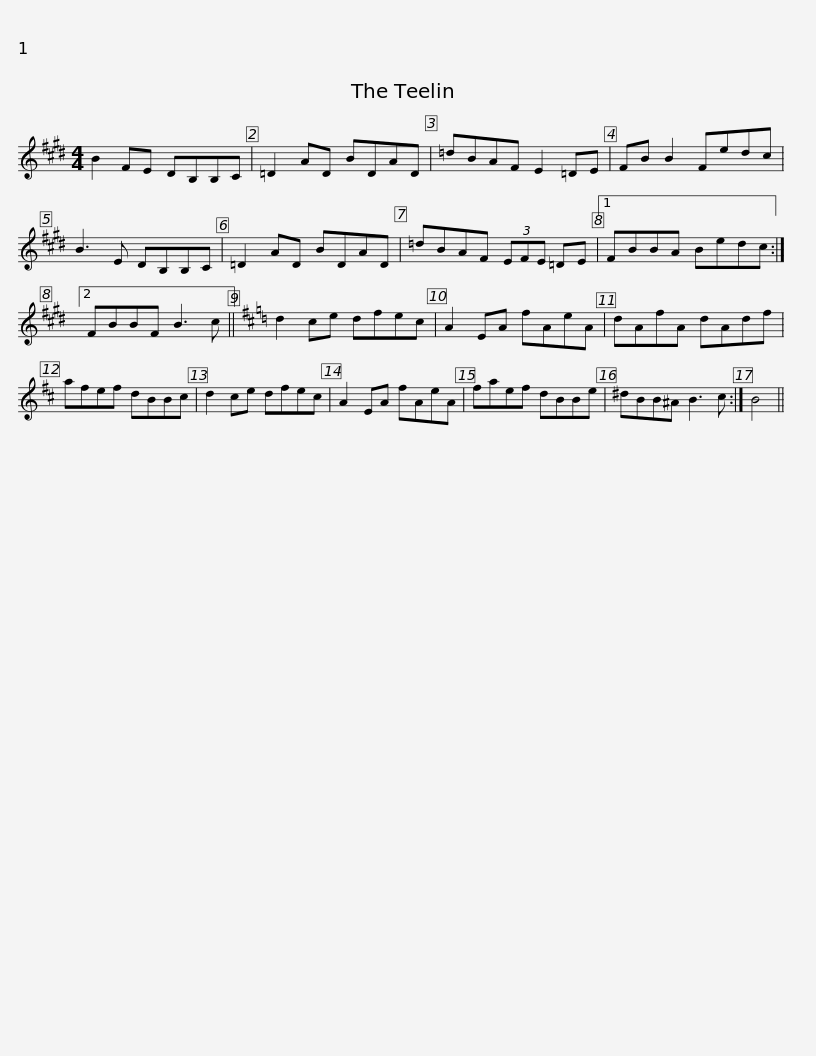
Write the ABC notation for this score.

X:1
L:1/8
M:4/4
I:linebreak $
K:E
V:1 treble
V:1
 B2 FE DB,B,C | =D2 AD BDAD | =dBAF E2 =DE | FB B2 Fedc | B3 E DB,B,C |$ %5
 =D2 AD BDAD | =dBAF (3EFE =DE |1 FBBA Bedc :|2 FBBF B3 c ||[K:Bmin] d2 ce dfec |$ %10
 A2 EA fAeA | dAfA dAdf | afef dBBc | d2 ce dfec | A2 EA fAeA | %15
 faef dBBe |$ ^dBB^A B3 c :| B4 || %18
